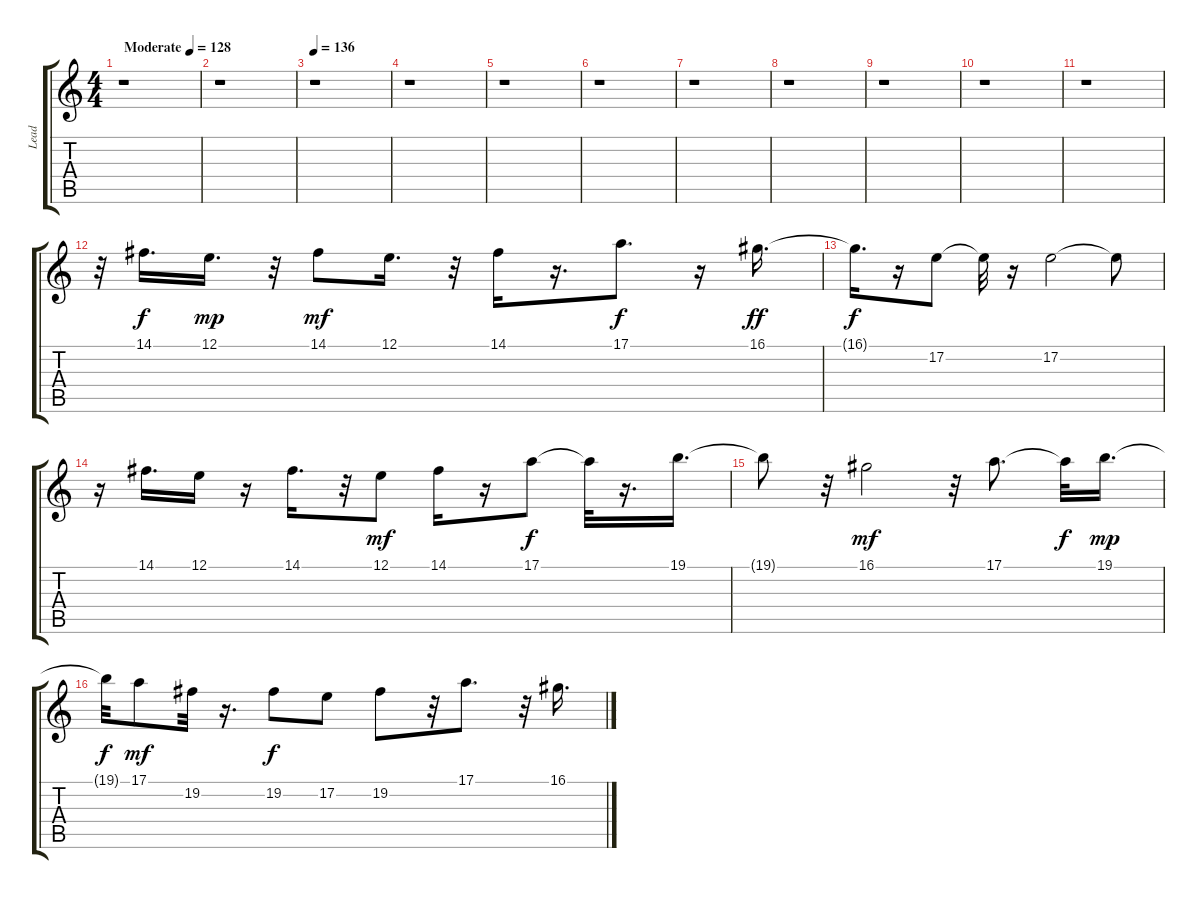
\track ("Lead" "Lead") {instrument piccolo}
\staff {score tabs}
\tuning (E4 B3 G3 D3 A2 E2) {hide}
\ts (4 4)
\tempo (128 "Moderate")
\clef g2
\ks c
r.1{dy f instrument piccolo} |
r.1 |
\tempo 136
r.1 |
r.1 |
r.1 |
r.1 |
r.1 |
r.1 |
r.1 |
r.1 |
r.1 |
r.32 14.1.16{d} 12.1.16{d dy mp} r.32 14.1.8{dy mf} 12.1.16{d} r.32 14.1.16 r.16{d} 17.1.8{d dy f} r.16 16.1.16{d dy ff} |
16.1{t}.16{d dy f} r.16 17.2.8 17.2{t}.32 r.16 17.2.2 17.2{t}.8 |
r.16 14.1.16{d} 12.1.16 r.16 14.1.16{d} r.32 12.1.8{dy mf} 14.1.16 r.16 17.1.8{dy f} 17.1{t}.32 r.16{d} 19.1.16{d} |
19.1{t}.8 r.32 16.1.2{dy mf} r.32 17.1.8{d} 17.1{t}.32{dy f} 19.1.16{d dy mp} |
19.1{t}.32{dy f} 17.1.8{dy mf} 19.2.32 r.16{d} 19.2.8{dy f} 17.2.8 19.2.8 r.32 17.1.8{d} r.32 16.1.16{d}
